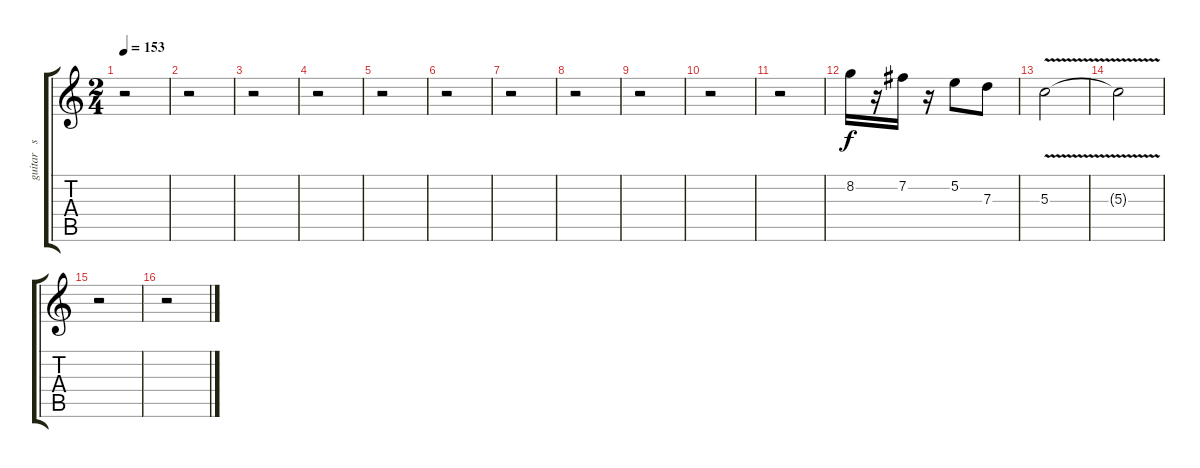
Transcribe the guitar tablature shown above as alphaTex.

\track ("guitar   solo   right" "guitar   s") {instrument overdrivenguitar}
\staff {score tabs}
\tuning (E4 B3 G3 D3 A2 E2) {hide}
\ts (2 4)
\tempo 153
\clef g2
\ks c
r.2{dy f} |
r.2 |
r.2 |
r.2 |
r.2 |
r.2 |
r.2 |
r.2 |
r.2 |
r.2 |
r.2 |
8.2.16 r.16 7.2.16 r.16 5.2.8 7.3.8 |
5.3{v}.2 |
5.3{t}.2 |
r.2 |
r.2
